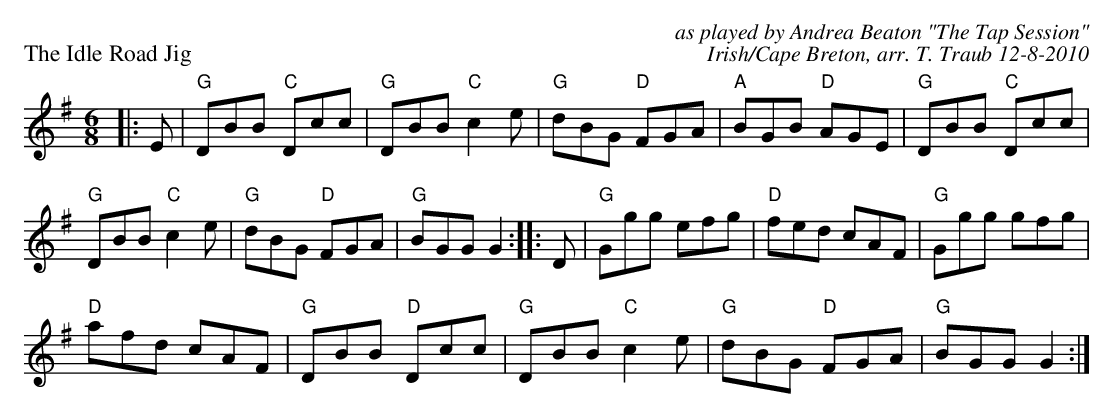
X:1
P: The Idle Road Jig
C: as played by Andrea Beaton "The Tap Session"
C: Irish/Cape Breton, arr. T. Traub 12-8-2010
M: 6/8
L: 1/8
K: G
|: E|"G"DBB "C"Dcc|"G"DBB "C"c2 e|"G"dBG "D"FGA|"A"BGB "D"AGE|"G"DBB "C"Dcc|
"G"DBB "C"c2 e|"G"dBG "D"FGA|"G"BGG G2 :||: D|"G"Ggg efg|"D"fed cAF|"G"Ggg gfg|
"D"afd cAF|"G"DBB "D"Dcc|"G"DBB "C"c2 e|"G"dBG "D"FGA|"G"BGG G2 :|
